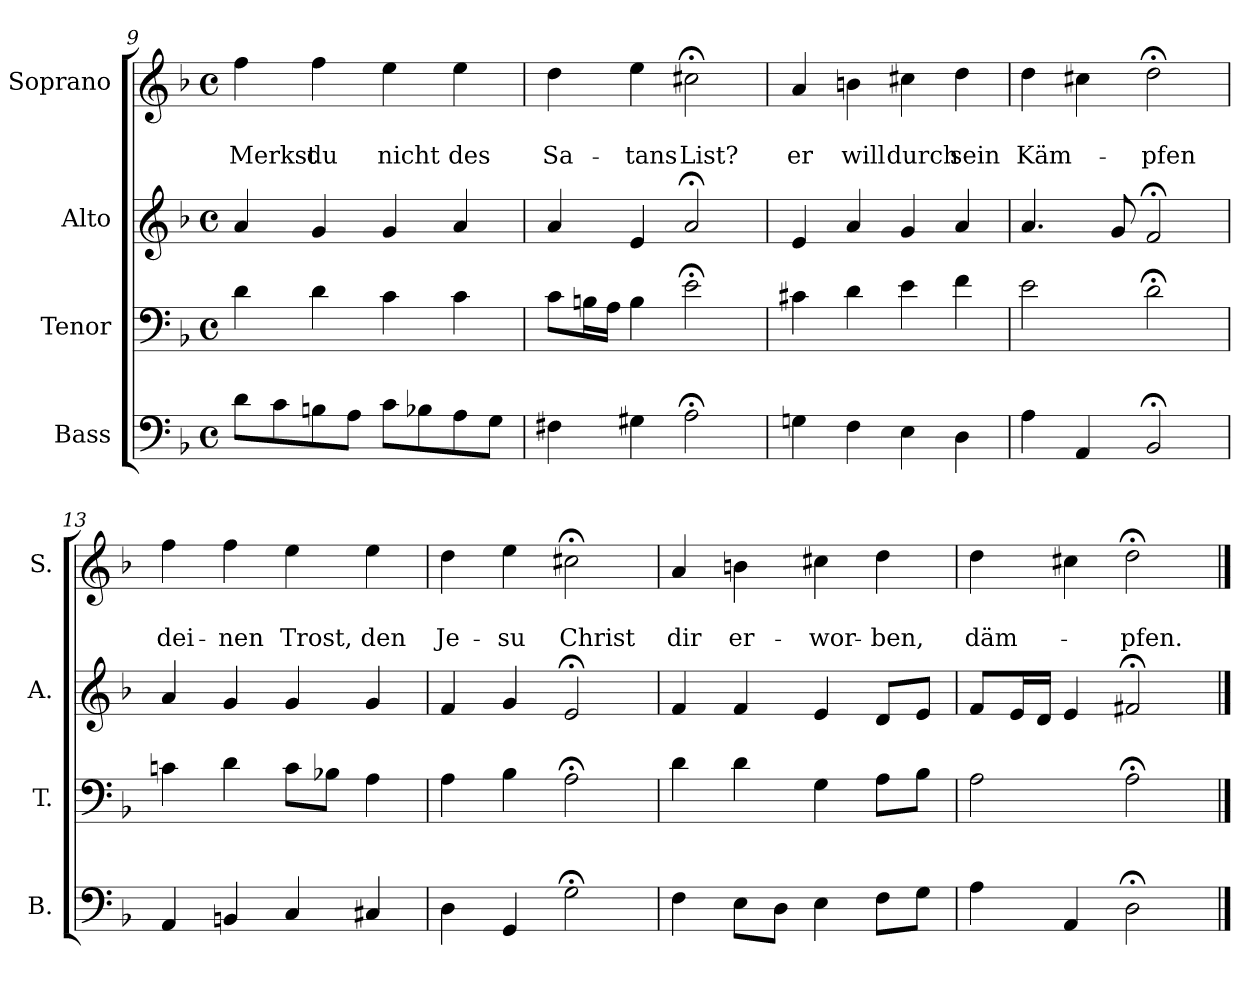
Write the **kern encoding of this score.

**kern	**kern	**kern	**kern	**text	**text
*part4	*part3	*part2	*part1	*part1	*part1
*staff4	*staff3	*staff2	*staff1	*staff1	*staff1
*I"Bass	*I"Tenor	*I"Alto	*I"Soprano	*	*
*I'B.	*I'T.	*I'A.	*I'S.	*	*
*clefF4	*clefF4	*clefG2	*clefG2	*	*
*k[b-]	*k[b-]	*k[b-]	*k[b-]	*	*
*F:	*F:	*F:	*d:	*	*
*M4/4	*M4/4	*M4/4	*M4/4	*	*
*met(c)	*met(c)	*met(c)	*met(c)	*	*
=9	=9	=9	=9	=9	=9
8d\L	4d\	4a/	4ff\	.	Merkst
8c\	.	.	.	.	.
8Bn\	4d\	4g/	4ff\	.	du
8A\J	.	.	.	.	.
8c\L	4c\	4g/	4ee\	.	nicht
8B-X\	.	.	.	.	.
8A\	4c\	4a/	4ee\	.	des
8G\J	.	.	.	.	.
=10	=10	=10	=10	=10	=10
4F#X\	8c\L	4a/	4dd\	.	Sa-
.	16Bn\L	.	.	.	.
.	16A\JJ	.	.	.	.
4G#X\	4B\	4e/	4ee\	.	-tans
2A;<\	2e;<\	2a;</	2cc#X;<\	.	List?
!!LO:PB:g=z
=11	=11	=11	=11	=11	=11
4Gn\	4c#X\	4e/	4a/	.	er
4F\	4d\	4a/	4bn\	.	will
4E\	4e\	4g/	4cc#X\	.	durch
4D\	4f\	4a/	4dd\	.	sein
=12	=12	=12	=12	=12	=12
4A\	2e\	4.a/	4dd\	.	Käm-
4AA/	.	.	4cc#X\	.	.
.	.	8g/	.	.	.
2BB-;</	2d;<\	2f;</	2dd;<\	.	-pfen
=13	=13	=13	=13	=13	=13
4AA/	4cn\	4a/	4ff\	.	dei-
4BBn/	4d\	4g/	4ff\	.	-nen
4C/	8c\L	4g/	4ee\	.	Trost,
.	8B-X\J	.	.	.	.
4C#X/	4A\	4g/	4ee\	.	den
=14	=14	=14	=14	=14	=14
4D\	4A\	4f/	4dd\	.	Je-
4GG/	4B-\	4g/	4ee\	.	-su
2G;<\	2A;<\	2e;</	2cc#X;<\	.	Christ
=15	=15	=15	=15	=15	=15
4F\	4d\	4f/	4a/	.	dir
8E\L	4d\	4f/	4bn\	.	er-
8D\J	.	.	.	.	.
4E\	4G\	4e/	4cc#X\	.	-wor-
8F\L	8A\L	8d/L	4dd\	.	-ben,
8G\J	8B-\J	8e/J	.	.	.
=16	=16	=16	=16	=16	=16
4A\	2A\	8f/L	4dd\	.	däm-
.	.	16e/L	.	.	.
.	.	16d/JJ	.	.	.
4AA/	.	4e/	4cc#X\	.	.
2D;<\	2A;<\	2f#X;</	2dd;<\	.	-pfen.
==	==	==	==	==	==
*-	*-	*-	*-	*-	*-
